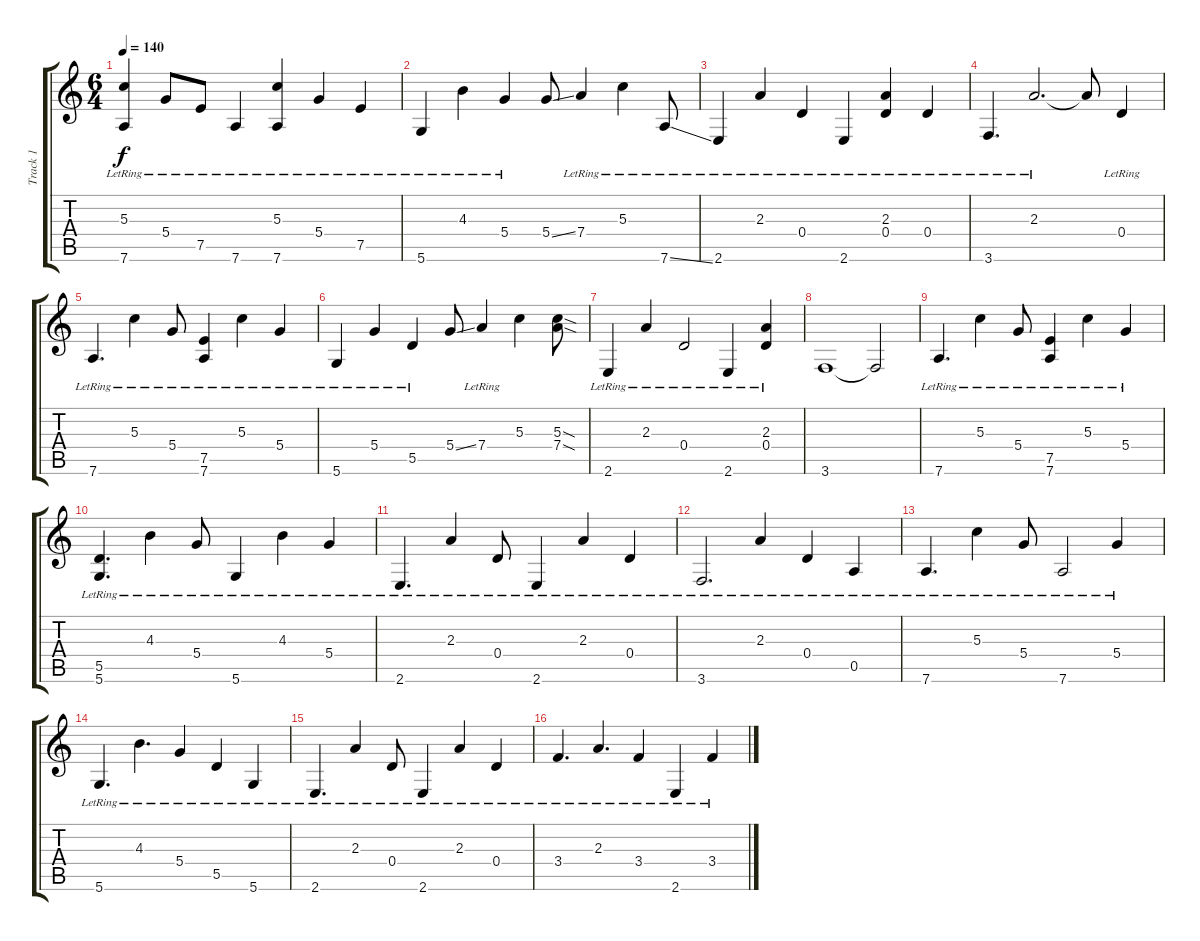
\track ("Track 1" "Track 1") {instrument acousticguitarsteel}
\staff {score tabs}
\tuning (E4 B3 G3 D3 A2 D2) {hide}
\ts (6 4)
\tempo 140
\clef g2
\ks c
(5.3{lr} 7.6{lr}).4{dy f instrument acousticguitarsteel} 5.4{lr}.8 7.5{lr}.8 7.6{lr}.4 (5.3{lr} 7.6{lr}).4 5.4{lr}.4 7.5{lr}.4 |
5.6{lr}.4 4.3{lr}.4 5.4{lr}.4 5.4{ss}.8 7.4{lr}.4 5.3{lr}.4 7.6{ss lr}.8 |
2.6{lr}.4 2.3{lr}.4 0.4{lr}.4 2.6{lr}.4 (2.3{lr} 0.4{lr}).4 0.4{lr}.4 |
3.6{lr}.4{d} 2.3{lr}.2{d} 2.3{t}.8 0.4{lr}.4 |
7.6{lr}.4{d} 5.3{lr}.4 5.4{lr}.8 (7.5 7.6{lr}).4 5.3{lr}.4 5.4{lr}.4 |
5.6{lr}.4 5.4{lr}.4 5.5{lr}.4 5.4{ss}.8 7.4{lr}.4 5.3.4 (5.3{sod} 7.4{sod}).8 |
2.6{lr}.4 2.3{lr}.4 0.4{lr}.2 2.6{lr}.4 (2.3{lr} 0.4{lr}).4 |
3.6.1 3.6{t}.2 |
7.6{lr}.4{d} 5.3{lr}.4 5.4{lr}.8 (7.5 7.6{lr}).4 5.3{lr}.4 5.4{lr}.4 |
(5.5{lr} 5.6{lr}).4{d} 4.3{lr}.4 5.4{lr}.8 5.6{lr}.4 4.3{lr}.4 5.4{lr}.4 |
2.6{lr}.4{d} 2.3{lr}.4 0.4{lr}.8 2.6{lr}.4 2.3{lr}.4 0.4{lr}.4 |
3.6{lr}.2{d} 2.3{lr}.4 0.4{lr}.4 0.5{lr}.4 |
7.6{lr}.4{d} 5.3{lr}.4 5.4{lr}.8 7.6{lr}.2 5.4{lr}.4 |
5.6{lr}.4{d} 4.3{lr}.4{d} 5.4{lr}.4 5.5{lr}.4 5.6{lr}.4 |
2.6{lr}.4{d} 2.3{lr}.4 0.4{lr}.8 2.6{lr}.4 2.3{lr}.4 0.4{lr}.4 |
3.4{lr}.4{d} 2.3{lr}.4{d} 3.4{lr}.4 2.6{lr}.4 3.4{lr}.4
